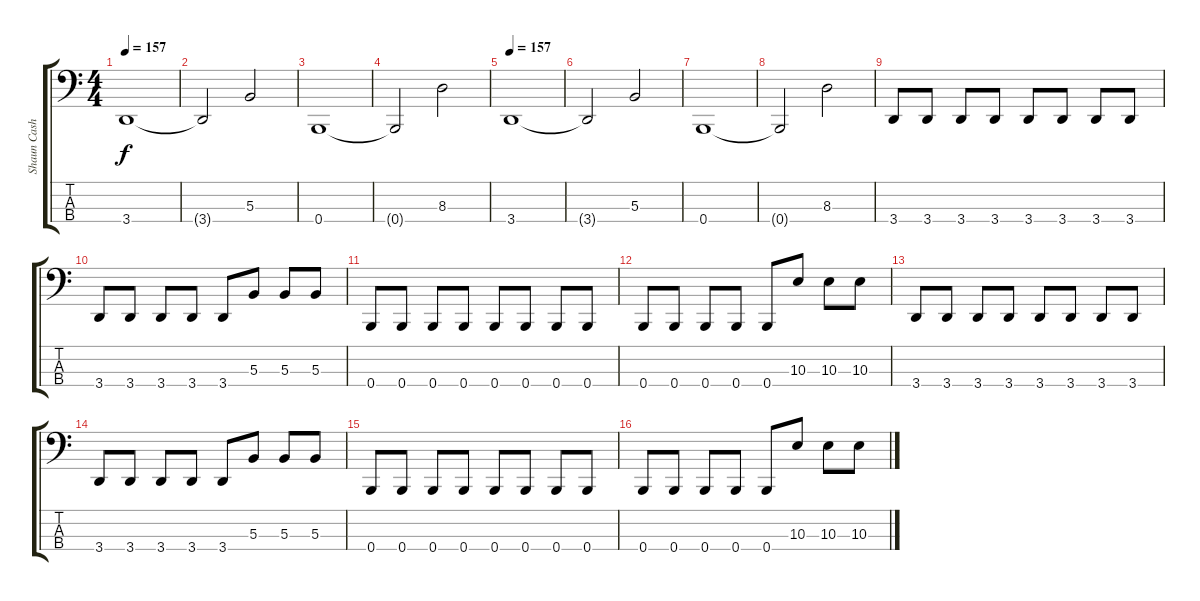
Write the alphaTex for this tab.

\track ("Shaun Cash" "Shaun Cash") {instrument electricbasspick}
\staff {score tabs}
\tuning (E2 B1 Gb1 B0) {hide}
\ts (4 4)
\tempo 157
\clef f4
\ks c
3.4.1{dy f} |
3.4{t}.2 5.3.2 |
0.4.1 |
0.4{t}.2 8.3.2 |
\tempo 157
3.4.1 |
3.4{t}.2 5.3.2 |
0.4.1 |
0.4{t}.2 8.3.2 |
3.4.8 3.4.8 3.4.8 3.4.8 3.4.8 3.4.8 3.4.8 3.4.8 |
3.4.8 3.4.8 3.4.8 3.4.8 3.4.8 5.3.8 5.3.8 5.3.8 |
0.4.8 0.4.8 0.4.8 0.4.8 0.4.8 0.4.8 0.4.8 0.4.8 |
0.4.8 0.4.8 0.4.8 0.4.8 0.4.8 10.3.8 10.3.8 10.3.8 |
3.4.8 3.4.8 3.4.8 3.4.8 3.4.8 3.4.8 3.4.8 3.4.8 |
3.4.8 3.4.8 3.4.8 3.4.8 3.4.8 5.3.8 5.3.8 5.3.8 |
0.4.8 0.4.8 0.4.8 0.4.8 0.4.8 0.4.8 0.4.8 0.4.8 |
0.4.8 0.4.8 0.4.8 0.4.8 0.4.8 10.3.8 10.3.8 10.3.8
